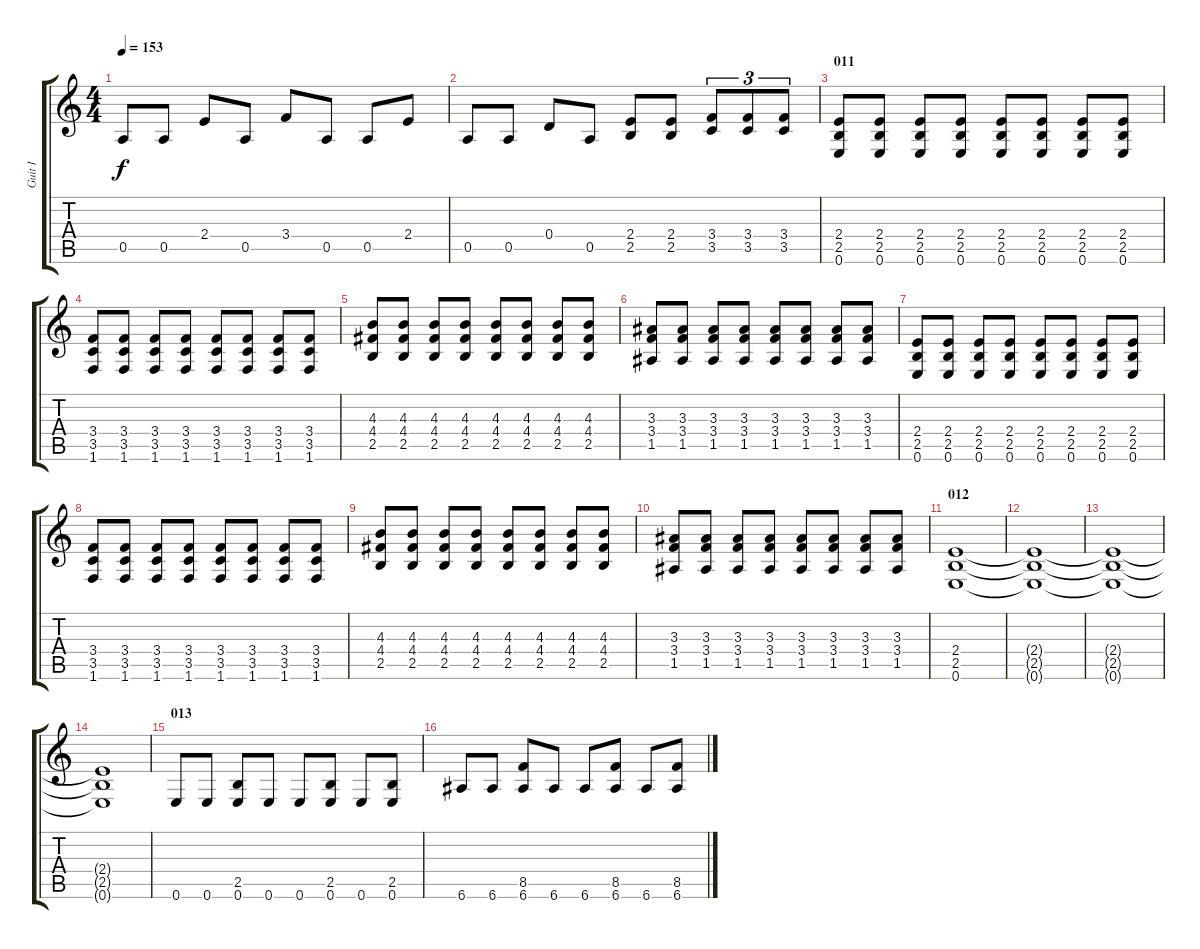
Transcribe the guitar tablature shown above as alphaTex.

\track ("Guit I" "Guit I") {instrument distortionguitar}
\staff {score tabs}
\tuning (E4 B3 G3 D3 A2 E2) {hide}
\ts (4 4)
\tempo 153
\clef g2
\ks c
0.5.8{dy f} 0.5.8 2.4.8 0.5.8 3.4.8 0.5.8 0.5.8 2.4.8 |
0.5.8 0.5.8 0.4.8 0.5.8 (2.4 2.5).8 (2.4 2.5).8 (3.4 3.5).8{tu (3 2)} (3.4 3.5).8{tu (3 2)} (3.4 3.5).8{tu (3 2)} |
\section ("" "011")
(2.4 2.5 0.6).8 (2.4 2.5 0.6).8 (2.4 2.5 0.6).8 (2.4 2.5 0.6).8 (2.4 2.5 0.6).8 (2.4 2.5 0.6).8 (2.4 2.5 0.6).8 (2.4 2.5 0.6).8 |
(3.4 3.5 1.6).8 (3.4 3.5 1.6).8 (3.4 3.5 1.6).8 (3.4 3.5 1.6).8 (3.4 3.5 1.6).8 (3.4 3.5 1.6).8 (3.4 3.5 1.6).8 (3.4 3.5 1.6).8 |
(4.3 4.4 2.5).8 (4.3 4.4 2.5).8 (4.3 4.4 2.5).8 (4.3 4.4 2.5).8 (4.3 4.4 2.5).8 (4.3 4.4 2.5).8 (4.3 4.4 2.5).8 (4.3 4.4 2.5).8 |
(3.3 3.4 1.5).8 (3.3 3.4 1.5).8 (3.3 3.4 1.5).8 (3.3 3.4 1.5).8 (3.3 3.4 1.5).8 (3.3 3.4 1.5).8 (3.3 3.4 1.5).8 (3.3 3.4 1.5).8 |
(2.4 2.5 0.6).8 (2.4 2.5 0.6).8 (2.4 2.5 0.6).8 (2.4 2.5 0.6).8 (2.4 2.5 0.6).8 (2.4 2.5 0.6).8 (2.4 2.5 0.6).8 (2.4 2.5 0.6).8 |
(3.4 3.5 1.6).8 (3.4 3.5 1.6).8 (3.4 3.5 1.6).8 (3.4 3.5 1.6).8 (3.4 3.5 1.6).8 (3.4 3.5 1.6).8 (3.4 3.5 1.6).8 (3.4 3.5 1.6).8 |
(4.3 4.4 2.5).8 (4.3 4.4 2.5).8 (4.3 4.4 2.5).8 (4.3 4.4 2.5).8 (4.3 4.4 2.5).8 (4.3 4.4 2.5).8 (4.3 4.4 2.5).8 (4.3 4.4 2.5).8 |
(3.3 3.4 1.5).8 (3.3 3.4 1.5).8 (3.3 3.4 1.5).8 (3.3 3.4 1.5).8 (3.3 3.4 1.5).8 (3.3 3.4 1.5).8 (3.3 3.4 1.5).8 (3.3 3.4 1.5).8 |
\section ("" "012")
(2.4 2.5 0.6).1 |
(2.4{t} 2.5{t} 0.6{t}).1 |
(2.4{t} 2.5{t} 0.6{t}).1 |
(2.4{t} 2.5{t} 0.6{t}).1 |
\section ("" "013")
0.6.8 0.6.8 (2.5 0.6).8 0.6.8 0.6.8 (2.5 0.6).8 0.6.8 (2.5 0.6).8 |
6.6.8 6.6.8 (8.5 6.6).8 6.6.8 6.6.8 (8.5 6.6).8 6.6.8 (8.5 6.6).8
